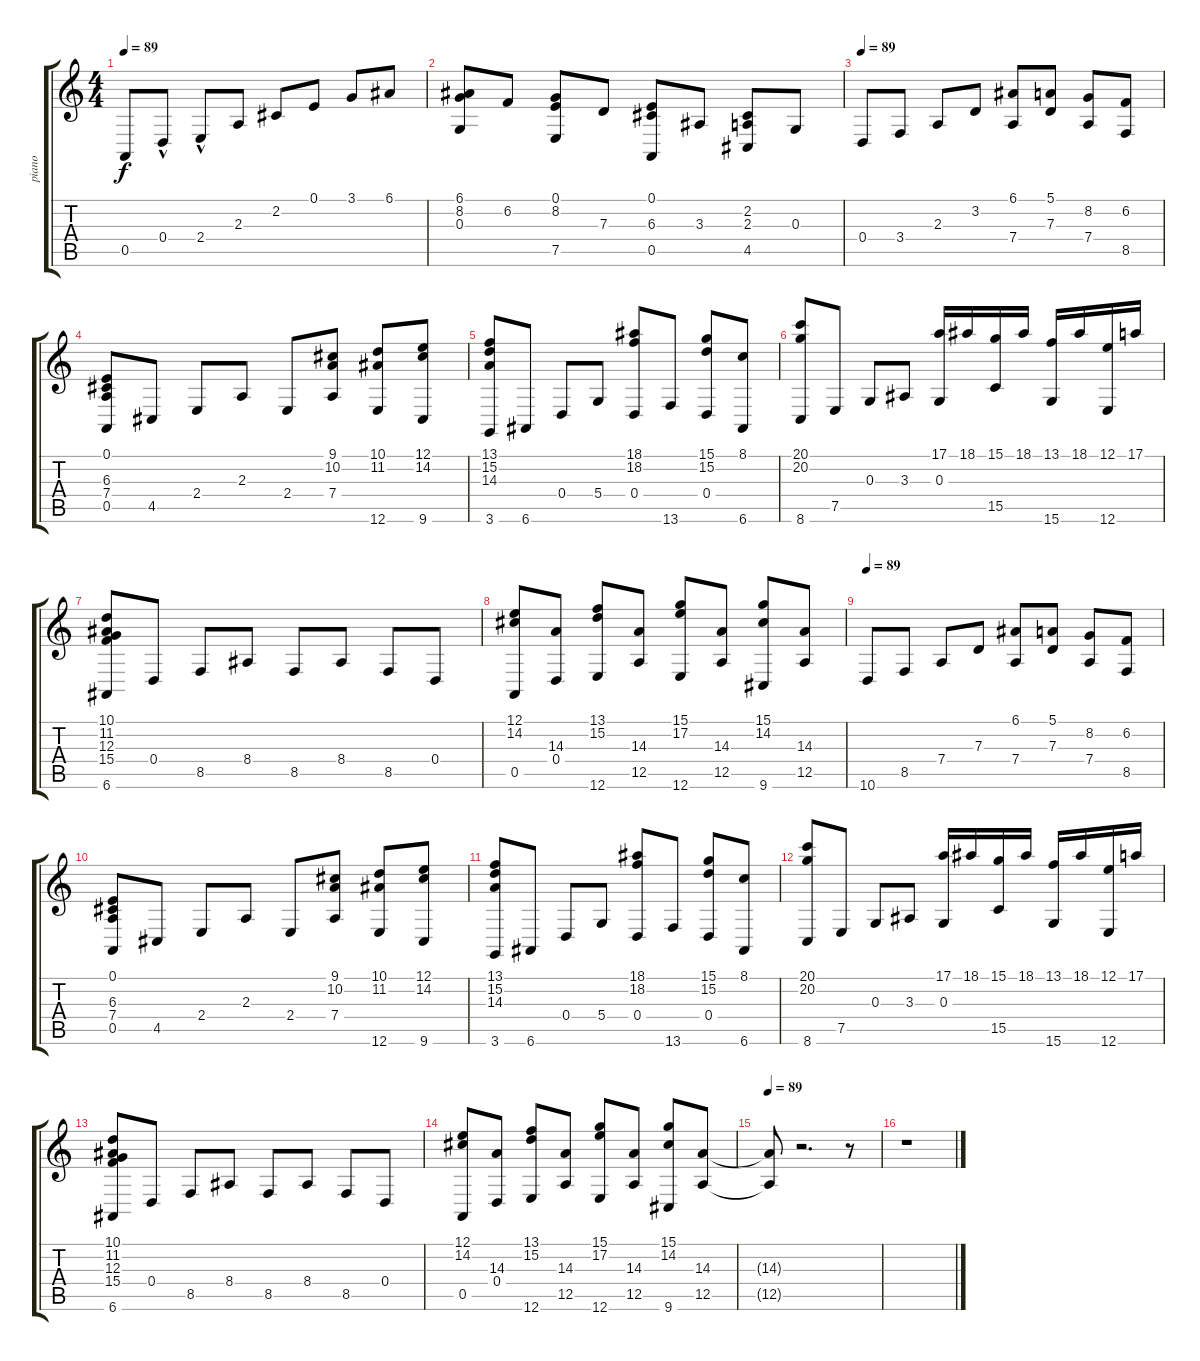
\track ("piano" "piano") {instrument acousticgrandpiano}
\staff {score tabs}
\tuning (E4 B3 G3 D3 A2 E2) {hide}
\ts (4 4)
\tempo 89
\clef g2
\ks c
0.5.8{dy f} 0.4{hac}.8 2.4{hac}.8 2.3.8 2.2.8 0.1.8 3.1.8 6.1.8 |
(6.1 8.2 0.3).8 6.2.8 (0.1 8.2 7.5).8 7.3.8 (0.1 6.3 0.5).8 3.3.8 (2.2 2.3 4.5).8 0.3.8 |
\tempo 89
0.4.8 3.4.8 2.3.8 3.2.8 (6.1 7.4).8 (5.1 7.3).8 (8.2 7.4).8 (6.2 8.5).8 |
(0.1 6.3 7.4 0.5).8 4.5.8 2.4.8 2.3.8 2.4.8 (9.1 10.2 7.4).8 (10.1 11.2 12.6).8 (12.1 14.2 9.6).8 |
(13.1 15.2 14.3 3.6).8 6.6.8 0.4.8 5.4.8 (18.1 18.2 0.4).8 13.6.8 (15.1 15.2 0.4).8 (8.1 6.6).8 |
(20.1 20.2 8.6).8 7.5.8 0.3.8 3.3.8 (17.1 0.3).16 18.1.16 (15.1 15.5).16 18.1.16 (13.1 15.6).16 18.1.16 (12.1 12.6).16 17.1.16 |
(10.1 11.2 12.3 15.4 6.6).8 0.4.8 8.5.8 8.4.8 8.5.8 8.4.8 8.5.8 0.4.8 |
(12.1 14.2 0.5).8 (14.3 0.4).8 (13.1 15.2 12.6).8 (14.3 12.5).8 (15.1 17.2 12.6).8 (14.3 12.5).8 (15.1 14.2 9.6).8 (14.3 12.5).8 |
\tempo 89
10.6.8 8.5.8 7.4.8 7.3.8 (6.1 7.4).8 (5.1 7.3).8 (8.2 7.4).8 (6.2 8.5).8 |
(0.1 6.3 7.4 0.5).8 4.5.8 2.4.8 2.3.8 2.4.8 (9.1 10.2 7.4).8 (10.1 11.2 12.6).8 (12.1 14.2 9.6).8 |
(13.1 15.2 14.3 3.6).8 6.6.8 0.4.8 5.4.8 (18.1 18.2 0.4).8 13.6.8 (15.1 15.2 0.4).8 (8.1 6.6).8 |
(20.1 20.2 8.6).8 7.5.8 0.3.8 3.3.8 (17.1 0.3).16 18.1.16 (15.1 15.5).16 18.1.16 (13.1 15.6).16 18.1.16 (12.1 12.6).16 17.1.16 |
(10.1 11.2 12.3 15.4 6.6).8 0.4.8 8.5.8 8.4.8 8.5.8 8.4.8 8.5.8 0.4.8 |
(12.1 14.2 0.5).8 (14.3 0.4).8 (13.1 15.2 12.6).8 (14.3 12.5).8 (15.1 17.2 12.6).8 (14.3 12.5).8 (15.1 14.2 9.6).8 (14.3 12.5).8 |
\tempo 89
(14.3{t} 12.5{t}).8 r.2{d} r.8 |
r.1
